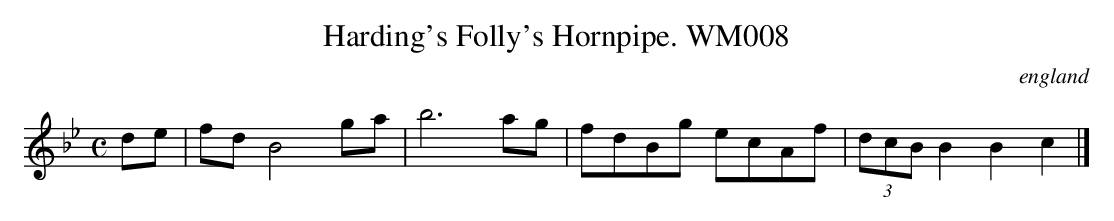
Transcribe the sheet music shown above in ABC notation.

X:1
T:Harding's Folly's Hornpipe. WM008
O:england
M:C
L:1/8
K:CDor
de|fdB4ga|b6ag|fdBg ecAf|(3dcBB2B2c2|]
